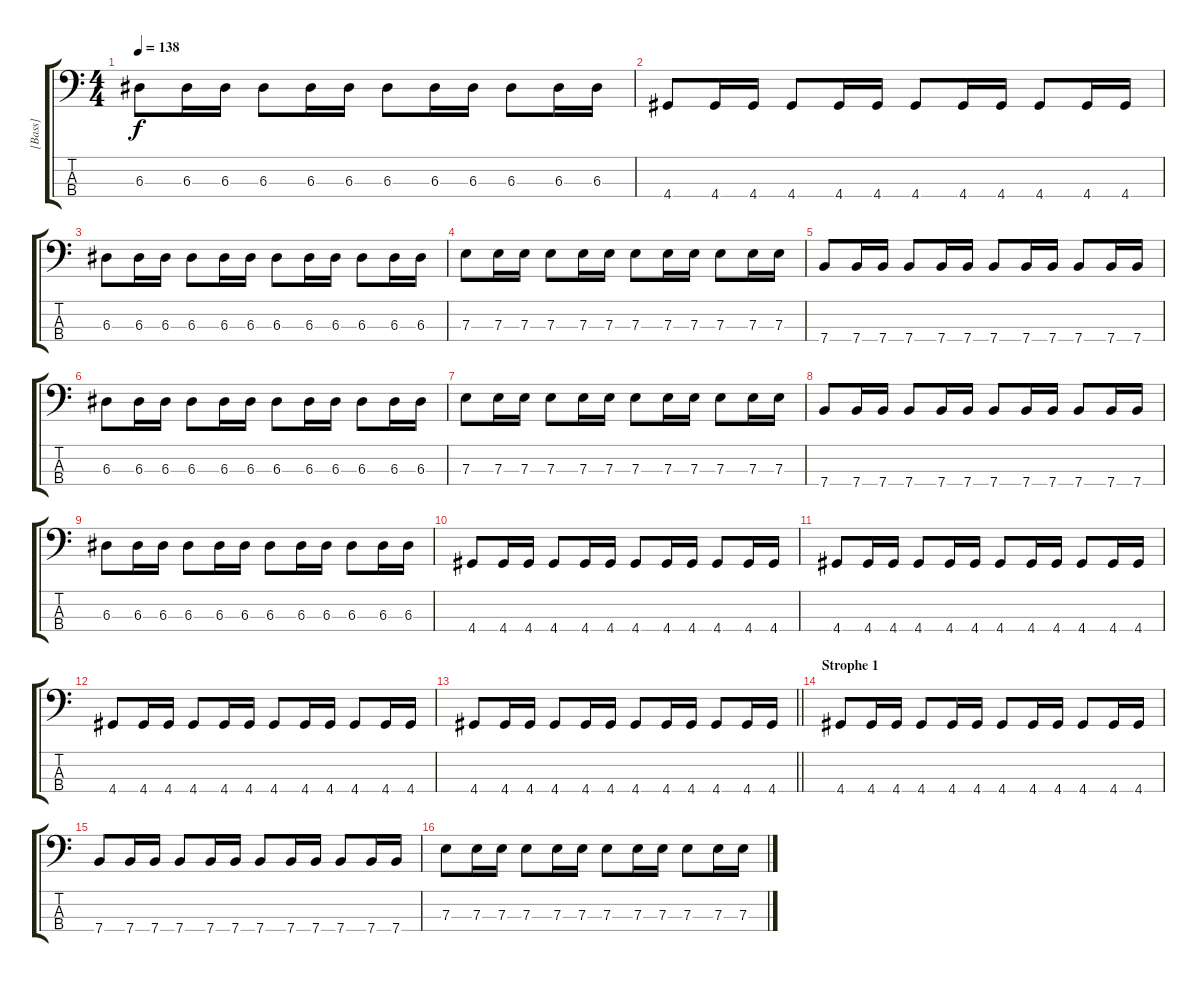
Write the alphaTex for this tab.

\track ("[Bass]" "[Bass]") {instrument electricbassfinger}
\staff {score tabs}
\tuning (G2 D2 A1 E1) {hide}
\ts (4 4)
\tempo 138
\clef f4
\ks c
6.3.8{dy f} 6.3.16 6.3.16 6.3.8 6.3.16 6.3.16 6.3.8 6.3.16 6.3.16 6.3.8 6.3.16 6.3.16 |
4.4.8 4.4.16 4.4.16 4.4.8 4.4.16 4.4.16 4.4.8 4.4.16 4.4.16 4.4.8 4.4.16 4.4.16 |
6.3.8 6.3.16 6.3.16 6.3.8 6.3.16 6.3.16 6.3.8 6.3.16 6.3.16 6.3.8 6.3.16 6.3.16 |
7.3.8 7.3.16 7.3.16 7.3.8 7.3.16 7.3.16 7.3.8 7.3.16 7.3.16 7.3.8 7.3.16 7.3.16 |
7.4.8 7.4.16 7.4.16 7.4.8 7.4.16 7.4.16 7.4.8 7.4.16 7.4.16 7.4.8 7.4.16 7.4.16 |
6.3.8 6.3.16 6.3.16 6.3.8 6.3.16 6.3.16 6.3.8 6.3.16 6.3.16 6.3.8 6.3.16 6.3.16 |
7.3.8 7.3.16 7.3.16 7.3.8 7.3.16 7.3.16 7.3.8 7.3.16 7.3.16 7.3.8 7.3.16 7.3.16 |
7.4.8 7.4.16 7.4.16 7.4.8 7.4.16 7.4.16 7.4.8 7.4.16 7.4.16 7.4.8 7.4.16 7.4.16 |
6.3.8 6.3.16 6.3.16 6.3.8 6.3.16 6.3.16 6.3.8 6.3.16 6.3.16 6.3.8 6.3.16 6.3.16 |
4.4.8 4.4.16 4.4.16 4.4.8 4.4.16 4.4.16 4.4.8 4.4.16 4.4.16 4.4.8 4.4.16 4.4.16 |
4.4.8 4.4.16 4.4.16 4.4.8 4.4.16 4.4.16 4.4.8 4.4.16 4.4.16 4.4.8 4.4.16 4.4.16 |
4.4.8 4.4.16 4.4.16 4.4.8 4.4.16 4.4.16 4.4.8 4.4.16 4.4.16 4.4.8 4.4.16 4.4.16 |
\barLineRight lightlight
4.4.8 4.4.16 4.4.16 4.4.8 4.4.16 4.4.16 4.4.8 4.4.16 4.4.16 4.4.8 4.4.16 4.4.16 |
\section ("" "Strophe 1")
4.4.8 4.4.16 4.4.16 4.4.8 4.4.16 4.4.16 4.4.8 4.4.16 4.4.16 4.4.8 4.4.16 4.4.16 |
7.4.8 7.4.16 7.4.16 7.4.8 7.4.16 7.4.16 7.4.8 7.4.16 7.4.16 7.4.8 7.4.16 7.4.16 |
7.3.8 7.3.16 7.3.16 7.3.8 7.3.16 7.3.16 7.3.8 7.3.16 7.3.16 7.3.8 7.3.16 7.3.16
